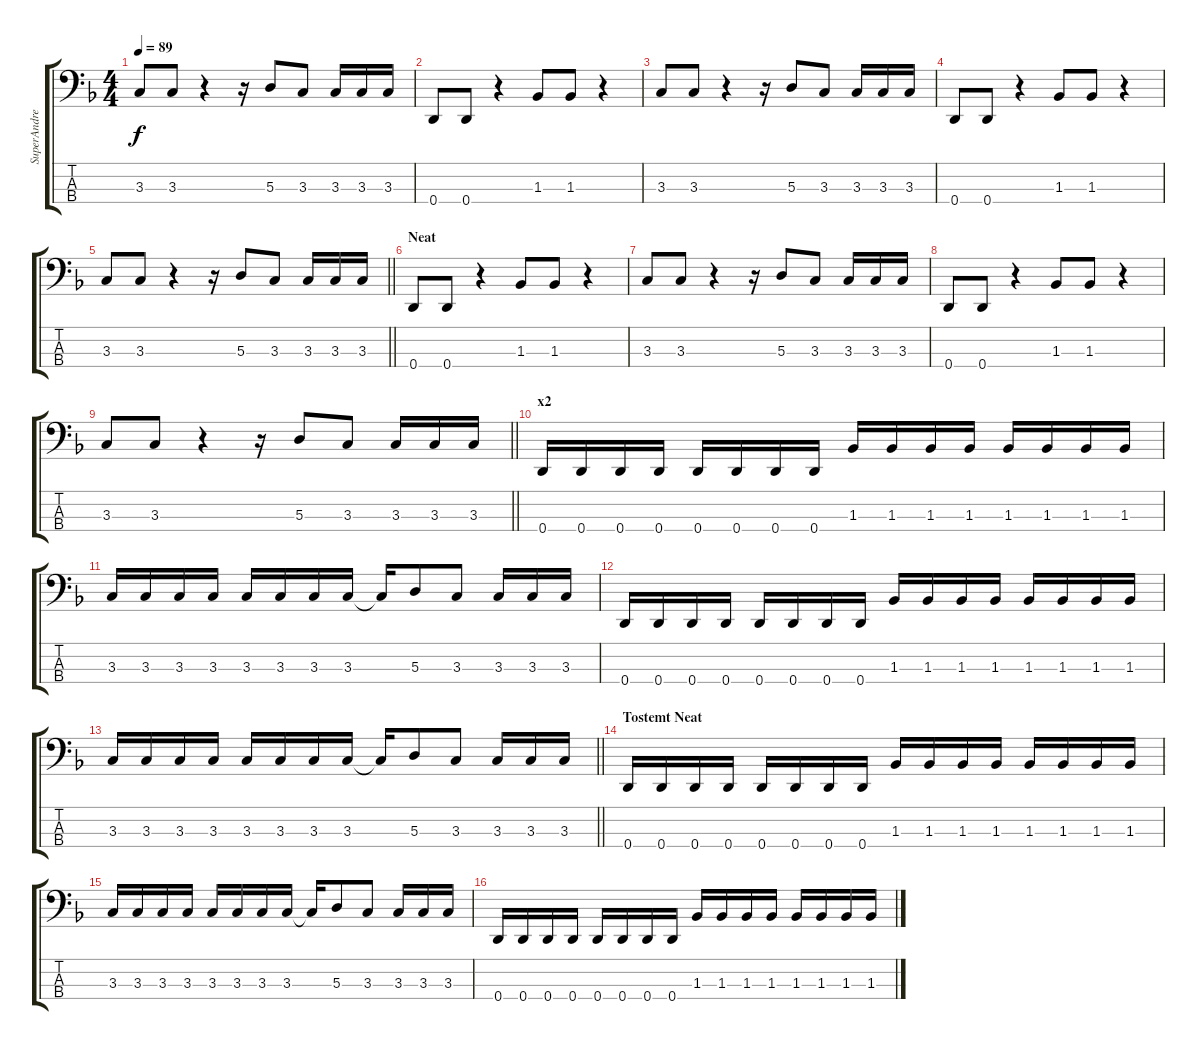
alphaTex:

\track ("SuperAndreas" "SuperAndre") {instrument electricbassfinger}
\staff {score tabs}
\tuning (G2 D2 A1 D1) {hide}
\ts (4 4)
\tempo 89
\clef f4
\ks dminor
3.3.8{dy f} 3.3.8 r.4 r.16 5.3.8 3.3.8 3.3.16 3.3.16 3.3.16 |
0.4.8 0.4.8 r.4 1.3.8 1.3.8 r.4 |
3.3.8 3.3.8 r.4 r.16 5.3.8 3.3.8 3.3.16 3.3.16 3.3.16 |
0.4.8 0.4.8 r.4 1.3.8 1.3.8 r.4 |
\barLineRight lightlight
3.3.8 3.3.8 r.4 r.16 5.3.8 3.3.8 3.3.16 3.3.16 3.3.16 |
\section ("" "Neat")
0.4.8 0.4.8 r.4 1.3.8 1.3.8 r.4 |
3.3.8 3.3.8 r.4 r.16 5.3.8 3.3.8 3.3.16 3.3.16 3.3.16 |
0.4.8 0.4.8 r.4 1.3.8 1.3.8 r.4 |
\barLineRight lightlight
3.3.8 3.3.8 r.4 r.16 5.3.8 3.3.8 3.3.16 3.3.16 3.3.16 |
\section ("" "x2")
0.4.16 0.4.16 0.4.16 0.4.16 0.4.16 0.4.16 0.4.16 0.4.16 1.3.16 1.3.16 1.3.16 1.3.16 1.3.16 1.3.16 1.3.16 1.3.16 |
3.3.16 3.3.16 3.3.16 3.3.16 3.3.16 3.3.16 3.3.16 3.3.16 3.3{t}.16 5.3.8 3.3.8 3.3.16 3.3.16 3.3.16 |
0.4.16 0.4.16 0.4.16 0.4.16 0.4.16 0.4.16 0.4.16 0.4.16 1.3.16 1.3.16 1.3.16 1.3.16 1.3.16 1.3.16 1.3.16 1.3.16 |
\barLineRight lightlight
3.3.16 3.3.16 3.3.16 3.3.16 3.3.16 3.3.16 3.3.16 3.3.16 3.3{t}.16 5.3.8 3.3.8 3.3.16 3.3.16 3.3.16 |
\section ("" "Tostemt Neat")
0.4.16 0.4.16 0.4.16 0.4.16 0.4.16 0.4.16 0.4.16 0.4.16 1.3.16 1.3.16 1.3.16 1.3.16 1.3.16 1.3.16 1.3.16 1.3.16 |
3.3.16 3.3.16 3.3.16 3.3.16 3.3.16 3.3.16 3.3.16 3.3.16 3.3{t}.16 5.3.8 3.3.8 3.3.16 3.3.16 3.3.16 |
0.4.16 0.4.16 0.4.16 0.4.16 0.4.16 0.4.16 0.4.16 0.4.16 1.3.16 1.3.16 1.3.16 1.3.16 1.3.16 1.3.16 1.3.16 1.3.16
